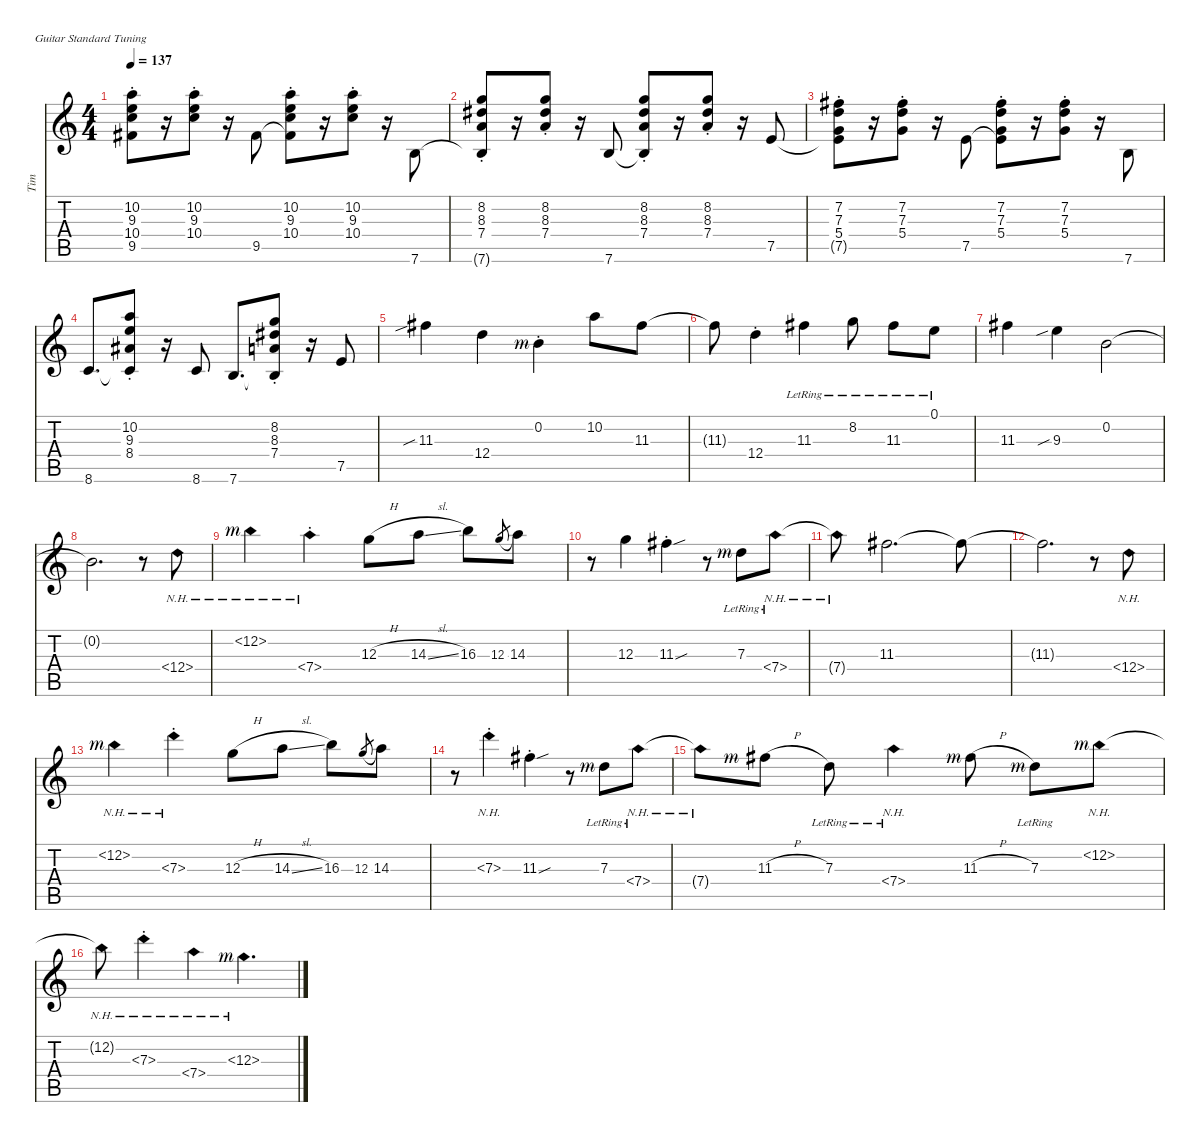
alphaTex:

\defaultSystemsLayout 4
\hideDynamics
\bracketExtendMode nobrackets
\otherSystemsTrackNameOrientation horizontal
\track ("Nylon Guitar" "Tim") {instrument acousticguitarnylon}
\staff {score tabs}
\tuning (E4 B3 G3 D3 A2 E2)
\ts (4 4)
\tempo 137
\clef g2
\ks c
(10.4{st} 9.3{st} 10.2{st} 9.5{t acc #}).8{dy mf beam Down} r.16{beam Down} (10.4{st} 9.3{st} 10.2{st}).8{beam Down} r.16{beam Down} 9.5{acc #}.8{beam Up} (10.4{st} 9.3{st} 10.2{st} 9.5{t acc #}).8{beam Down} r.16{beam Down} (10.4{st} 9.3{st} 10.2{st}).8{beam Down} r.16{beam Down} 7.6.8{beam Up} |
(7.6{t} 7.4{st} 8.3{st acc #} 8.2{st}).8{beam Up} r.16{beam Up} (7.4{st} 8.3{st acc #} 8.2{st}).8{beam Up} r.16{beam Up} 7.6.8{beam Up} (7.6{t} 7.4{st} 8.3{st acc #} 8.2{st}).8{beam Up} r.16{beam Up} (7.4{st} 8.3{st acc #} 8.2{st}).8{beam Up} r.16{beam Up} 7.5.8{beam Up} |
(5.4{st} 7.3{st} 7.2{st acc #} 7.5{t}).8{beam Down} r.16{beam Down} (5.4{st} 7.3{st} 7.2{st acc #}).8{beam Down} r.16{beam Down} 7.5.8{beam Up} (5.4{st} 7.3{st} 7.2{st acc #} 7.5{t}).8{beam Down} r.16{beam Down} (5.4{st} 7.3{st} 7.2{st acc #}).8{beam Down} r.16{beam Down} 7.6.8{beam Up} |
8.6.8{d beam Up} (8.6{st t} 8.4{st acc #} 9.3{st} 10.2{st}).8{beam Up} r.16{beam Up} 8.6.8{beam Up} 7.6.8{d beam Up} (7.6{t} 7.4{st} 8.3{st acc #} 8.2{st}).8{beam Up} r.16{beam Up} 7.5.8{beam Up} |
11.3{sib acc #}.4{beam Down} 12.4.4{beam Down} 0.2{st rf 3}.4{beam Down} 10.2.8{beam Down} 11.3{acc #}.8{beam Down} |
11.3{t acc #}.8{beam Down} 12.4{st}.4{beam Down} 11.3{lr acc #}.4{beam Down} 8.2{lr}.8{beam Down} 11.3{lr acc #}.8{beam Down} 0.1{lr}.8{beam Down} |
11.3{acc #}.4{beam Down} 9.3{sib}.4{beam Down} 0.2.2{beam Down} |
0.2{t}.2{d beam Down} r.8{beam Down} 12.4{nh}.8{beam Down} |
12.2{nh rf 3}.4{beam Down} 7.4{nh st}.4{beam Down} 12.3{h}.8{beam Down} 14.3{sl}.8{beam Down} 16.3.8{beam Down} 12.3.8{gr legatoorigin beam Up} 14.3.8{beam Down} |
r.8{beam Down} 12.3.4{beam Down} 11.3{sou st acc #}.4{beam Down} r.8{beam Down} 7.3{lr rf 3}.8{beam Down} 7.4{nh lr}.8{beam Down} |
7.4{nh t}.8{beam Down} 11.3{acc #}.2{d beam Down} 11.3{t acc #}.8{beam Down} |
11.3{t acc #}.2{d beam Down} r.8{beam Down} 12.4{nh}.8{beam Down} |
12.2{nh rf 3}.4{beam Down} 7.3{nh st}.4{beam Down} 12.3{h}.8{beam Down} 14.3{sl}.8{beam Down} 16.3.8{beam Down} 12.3.8{gr legatoorigin beam Up} 14.3.8{beam Down} |
r.8{beam Down} 7.3{nh st}.4{beam Down} 11.3{sou st acc #}.4{beam Down} r.8{beam Down} 7.3{lr rf 3}.8{beam Down} 7.4{nh lr}.8{beam Down} |
7.4{nh t}.8{beam Down} 11.3{h rf 3 acc #}.8{beam Down} 7.3{lr}.8{beam Down} 7.4{nh lr}.4{beam Down} 11.3{h rf 3 acc #}.8{beam Down} 7.3{lr rf 3}.8{beam Down} 12.2{nh rf 3}.8{beam Down} |
12.2{nh t}.8{beam Down} 7.3{nh st}.4{beam Down} 7.4{nh}.4{beam Down} 12.3{nh rf 3}.4{d beam Down}
